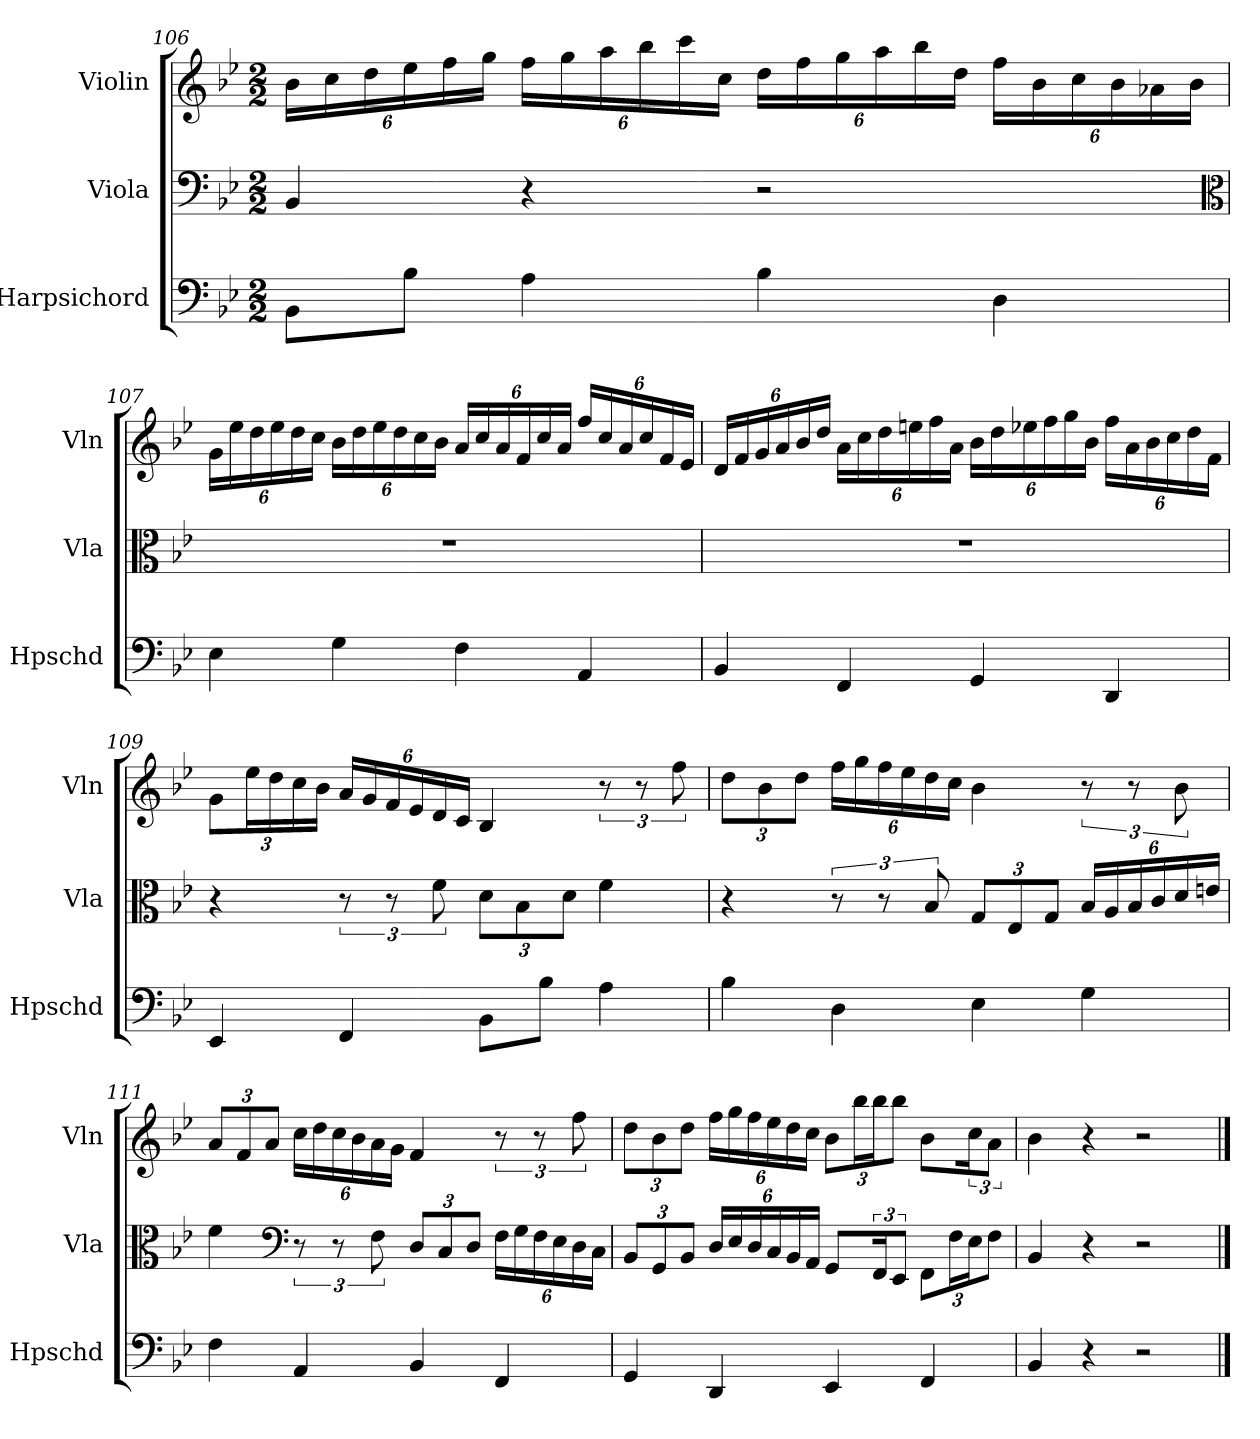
**kern	**kern	**kern
*part3	*part2	*part1
*staff3	*staff2	*staff1
*I"Harpsichord	*I"Viola	*I"Violin
*I'Hpschd	*I'Vla	*I'Vln
*clefF4	*clefF4	*clefG2
*k[b-e-]	*k[b-e-]	*k[b-e-]
*M2/2	*M2/2	*M2/2
=106	=106	=106
8BB-\L	4BB-/	24b-\LL
.	.	24cc\
.	.	24dd\
8B-\J	.	24ee-\
.	.	24ff\
.	.	24gg\JJ
4A\	4r	24ff\LL
.	.	24gg\
.	.	24aa\
.	.	24bb-\
.	.	24ccc\
.	.	24cc\JJ
4B-\	2r	24dd\LL
.	.	24ff\
.	.	24gg\
.	.	24aa\
.	.	24bb-\
.	.	24dd\JJ
4D\	.	24ff\LL
.	.	24b-\
.	.	24cc\
.	.	24b-\
.	.	24a-X\
.	.	24b-\JJ
*	*clefC3	*
=107	=107	=107
4E-\	1r	24g\LL
.	.	24ee-\
.	.	24dd\
.	.	24ee-\
.	.	24dd\
.	.	24cc\JJ
4G\	.	24b-\LL
.	.	24dd\
.	.	24ee-\
.	.	24dd\
.	.	24cc\
.	.	24b-\JJ
4F\	.	24a/LL
.	.	24cc/
.	.	24a/
.	.	24f/
.	.	24cc/
.	.	24a/JJ
4AA/	.	24ff/LL
.	.	24cc/
.	.	24a/
.	.	24cc/
.	.	24f/
.	.	24e-/JJ
=108	=108	=108
4BB-/	1r	24d/LL
.	.	24f/
.	.	24g/
.	.	24a/
.	.	24b-/
.	.	24dd/JJ
4FF/	.	24a\LL
.	.	24cc\
.	.	24dd\
.	.	24een\
.	.	24ff\
.	.	24a\JJ
4GG/	.	24b-\LL
.	.	24dd\
.	.	24ee-X\
.	.	24ff\
.	.	24gg\
.	.	24b-\JJ
4DD/	.	24ff\LL
.	.	24a\
.	.	24b-\
.	.	24cc\
.	.	24dd\
.	.	24f\JJ
=109	=109	=109
4EE-/	4r	12g\L
.	.	24ee-\L
.	.	24dd\
.	.	24cc\
.	.	24b-\JJ
4FF/	12r	24a/LL
.	.	24g/
.	12r	24f/
.	.	24e-/
.	12f\	24d/
.	.	24c/JJ
8BB-\L	12d\L	4B-/
.	12B-\	.
8B-\J	.	.
.	12d\J	.
4A\	4f\	12r
.	.	12r
.	.	12ff\
=110	=110	=110
4B-\	4r	12dd\L
.	.	12b-\
.	.	12dd\J
4D\	12r	24ff\LL
.	.	24gg\
.	12r	24ff\
.	.	24ee-\
.	12B-/	24dd\
.	.	24cc\JJ
4E-\	12G/L	4b-\
.	12E-/	.
.	12G/J	.
4G\	24B-/LL	12r
.	24A/	.
.	24B-/	12r
.	24c/	.
.	24d/	12b-\
.	24en/JJ	.
=111	=111	=111
4F\	4f\	12a/L
.	.	12f/
.	.	12a/J
*	*clefF4	*
4AA/	12r	24cc\LL
.	.	24dd\
.	12r	24cc\
.	.	24b-\
.	12F\	24a\
.	.	24g\JJ
4BB-/	12D/L	4f/
.	12C/	.
.	12D/J	.
4FF/	24F\LL	12r
.	24G\	.
.	24F\	12r
.	24E-\	.
.	24D\	12ff\
.	24C\JJ	.
=112	=112	=112
4GG/	12BB-/L	12dd\L
.	12GG/	12b-\
.	12BB-/J	12dd\J
4DD/	24D/LL	24ff\LL
.	24E-/	24gg\
.	24D/	24ff\
.	24C/	24ee-\
.	24BB-/	24dd\
.	24AA/JJ	24cc\JJ
4EE-/	8GG/L	12b-\L
.	.	24bb-\L
.	24FF/K	24bb-\J
.	12EE-/J	12bb-\J
4FF/	12FF\L	8b-\L
.	24F\L	.
.	24E-\J	24cc\K
.	12F\J	12a\J
=113	=113	=113
4BB-/	4BB-/	4b-\
4r	4r	4r
2r	2r	2r
==	==	==
*-	*-	*-
